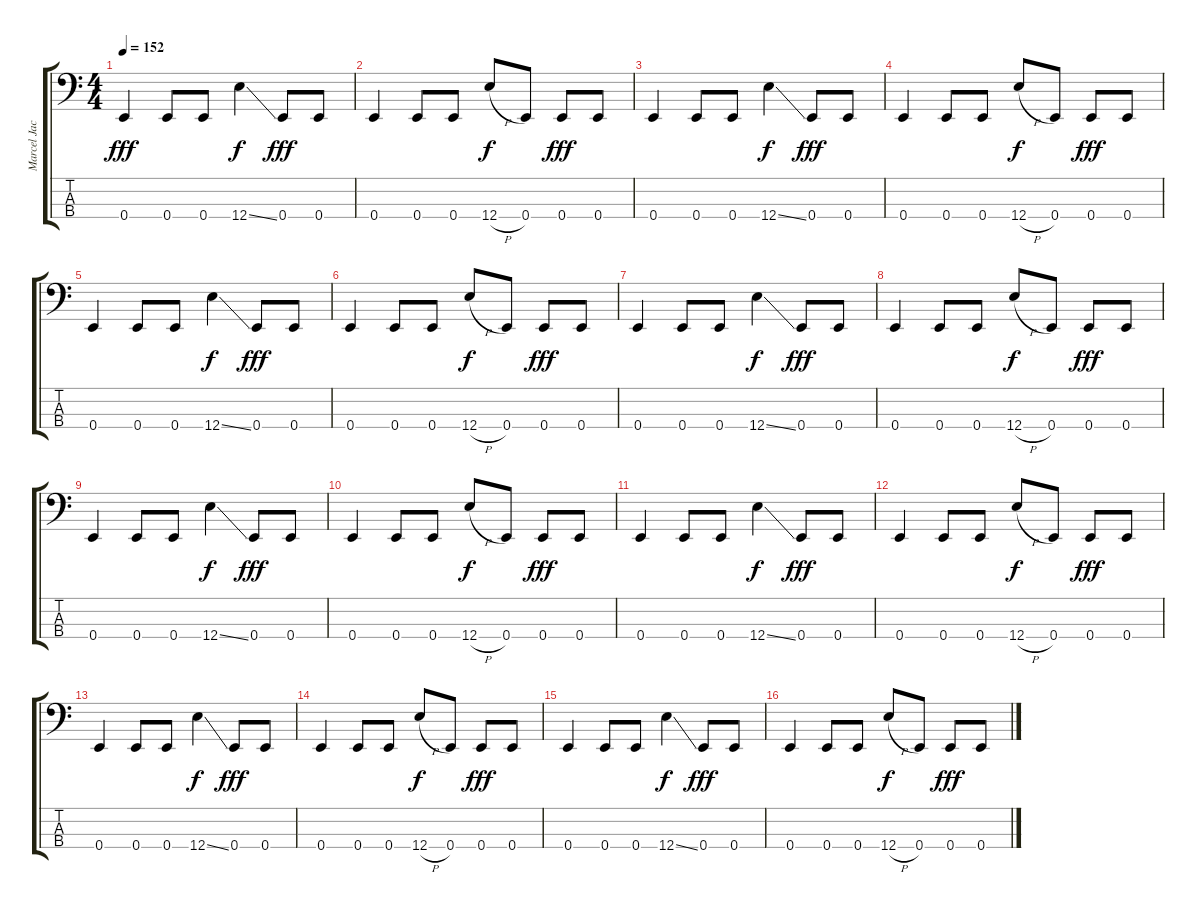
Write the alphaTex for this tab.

\track ("Marcel Jacob (Bass)" "Marcel Jac") {instrument electricbasspick}
\staff {score tabs}
\tuning (G2 D2 A1 E1) {hide}
\ts (4 4)
\tempo 152
\clef f4
\ks c
0.4.4{dy fff} 0.4.8 0.4.8 12.4{ss}.4{dy f} 0.4.8{dy fff} 0.4.8 |
0.4.4 0.4.8 0.4.8 12.4{h}.8{dy f} 0.4.8 0.4.8{dy fff} 0.4.8 |
0.4.4 0.4.8 0.4.8 12.4{ss}.4{dy f} 0.4.8{dy fff} 0.4.8 |
0.4.4 0.4.8 0.4.8 12.4{h}.8{dy f} 0.4.8 0.4.8{dy fff} 0.4.8 |
0.4.4 0.4.8 0.4.8 12.4{ss}.4{dy f} 0.4.8{dy fff} 0.4.8 |
0.4.4 0.4.8 0.4.8 12.4{h}.8{dy f} 0.4.8 0.4.8{dy fff} 0.4.8 |
0.4.4 0.4.8 0.4.8 12.4{ss}.4{dy f} 0.4.8{dy fff} 0.4.8 |
0.4.4 0.4.8 0.4.8 12.4{h}.8{dy f} 0.4.8 0.4.8{dy fff} 0.4.8 |
0.4.4 0.4.8 0.4.8 12.4{ss}.4{dy f} 0.4.8{dy fff} 0.4.8 |
0.4.4 0.4.8 0.4.8 12.4{h}.8{dy f} 0.4.8 0.4.8{dy fff} 0.4.8 |
0.4.4 0.4.8 0.4.8 12.4{ss}.4{dy f} 0.4.8{dy fff} 0.4.8 |
0.4.4 0.4.8 0.4.8 12.4{h}.8{dy f} 0.4.8 0.4.8{dy fff} 0.4.8 |
0.4.4 0.4.8 0.4.8 12.4{ss}.4{dy f} 0.4.8{dy fff} 0.4.8 |
0.4.4 0.4.8 0.4.8 12.4{h}.8{dy f} 0.4.8 0.4.8{dy fff} 0.4.8 |
0.4.4 0.4.8 0.4.8 12.4{ss}.4{dy f} 0.4.8{dy fff} 0.4.8 |
0.4.4 0.4.8 0.4.8 12.4{h}.8{dy f} 0.4.8 0.4.8{dy fff} 0.4.8
